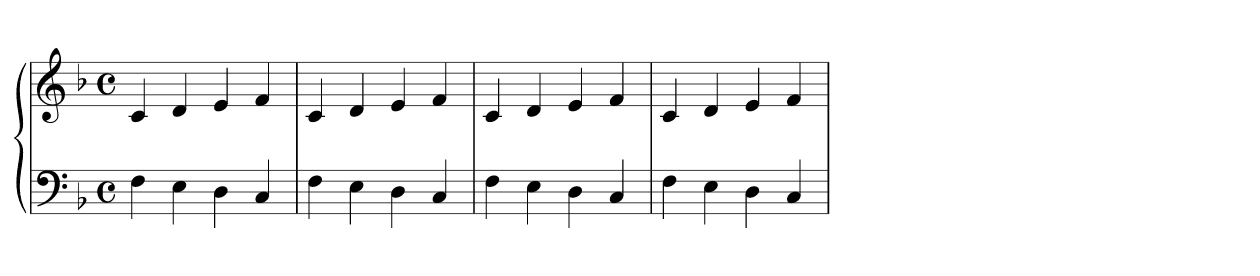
**kern	**kern
*part1	*part1
*staff2	*staff1
*clefF4	*clefG2
*k[b-]	*k[b-]
*M4/4	*M4/4
*met(c)	*met(c)
=1	=1
4F\	4c/
4E\	4d/
4D\	4e/
4C/	4f/
=2	=2
4F\	4c/
4E\	4d/
4D\	4e/
4C/	4f/
=3	=3
4F\	4c/
4E\	4d/
4D\	4e/
4C/	4f/
=4	=4
4F\	4c/
4E\	4d/
4D\	4e/
4C/	4f/
=	=
*-	*-
